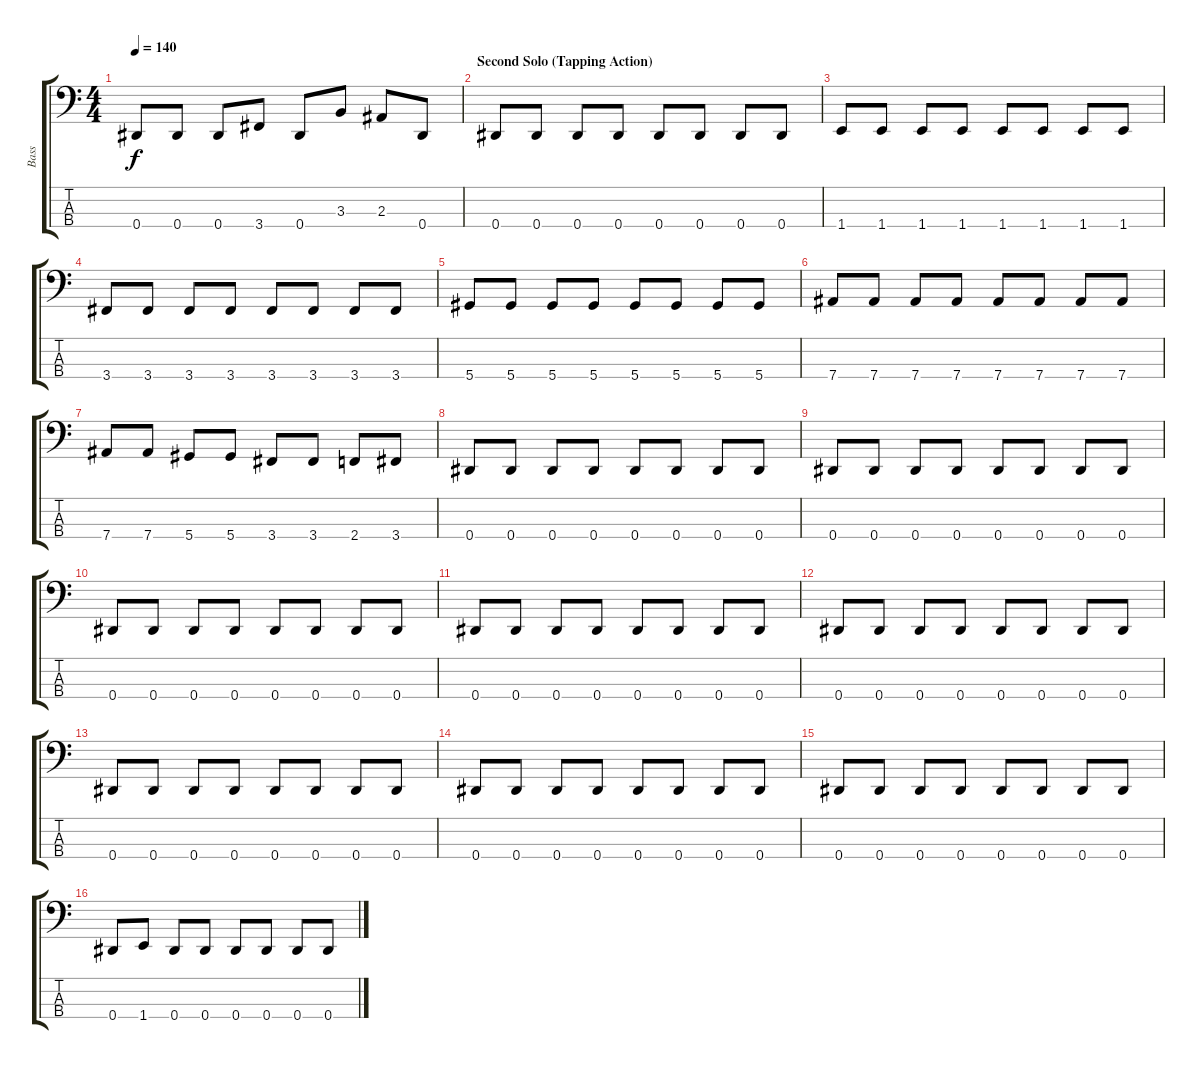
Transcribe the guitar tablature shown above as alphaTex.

\track ("Bass" "Bass") {instrument electricbassfinger}
\staff {score tabs}
\tuning (Gb2 Db2 Ab1 Eb1) {hide}
\ts (4 4)
\tempo 140
\clef f4
\ks c
0.4.8{dy f} 0.4.8 0.4.8 3.4.8 0.4.8 3.3.8 2.3.8 0.4.8 |
\section ("" "Second Solo (Tapping Action)")
0.4.8 0.4.8 0.4.8 0.4.8 0.4.8 0.4.8 0.4.8 0.4.8 |
1.4.8 1.4.8 1.4.8 1.4.8 1.4.8 1.4.8 1.4.8 1.4.8 |
3.4.8 3.4.8 3.4.8 3.4.8 3.4.8 3.4.8 3.4.8 3.4.8 |
5.4.8 5.4.8 5.4.8 5.4.8 5.4.8 5.4.8 5.4.8 5.4.8 |
7.4.8 7.4.8 7.4.8 7.4.8 7.4.8 7.4.8 7.4.8 7.4.8 |
7.4.8 7.4.8 5.4.8 5.4.8 3.4.8 3.4.8 2.4.8 3.4.8 |
0.4.8 0.4.8 0.4.8 0.4.8 0.4.8 0.4.8 0.4.8 0.4.8 |
0.4.8 0.4.8 0.4.8 0.4.8 0.4.8 0.4.8 0.4.8 0.4.8 |
0.4.8 0.4.8 0.4.8 0.4.8 0.4.8 0.4.8 0.4.8 0.4.8 |
0.4.8 0.4.8 0.4.8 0.4.8 0.4.8 0.4.8 0.4.8 0.4.8 |
0.4.8 0.4.8 0.4.8 0.4.8 0.4.8 0.4.8 0.4.8 0.4.8 |
0.4.8 0.4.8 0.4.8 0.4.8 0.4.8 0.4.8 0.4.8 0.4.8 |
0.4.8 0.4.8 0.4.8 0.4.8 0.4.8 0.4.8 0.4.8 0.4.8 |
0.4.8 0.4.8 0.4.8 0.4.8 0.4.8 0.4.8 0.4.8 0.4.8 |
0.4.8 1.4.8 0.4.8 0.4.8 0.4.8 0.4.8 0.4.8 0.4.8
